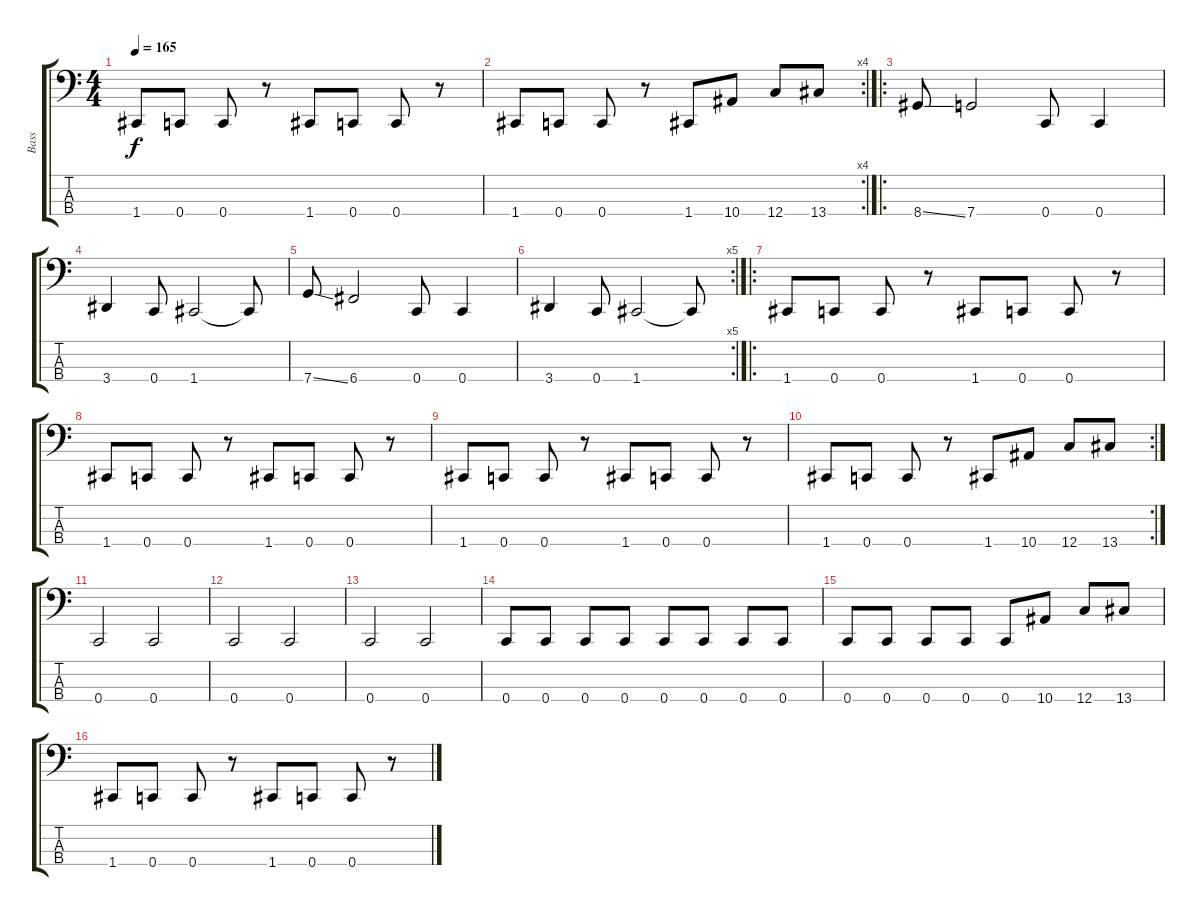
\track ("Bass" "Bass") {instrument electricbasspick}
\staff {score tabs}
\tuning (F2 C2 G1 C1) {hide}
\ts (4 4)
\tempo 165
\clef f4
\ks c
1.4.8{dy f} 0.4.8 0.4.8 r.8 1.4.8 0.4.8 0.4.8 r.8 |
\rc 4
1.4.8 0.4.8 0.4.8 r.8 1.4.8 10.4.8 12.4.8 13.4.8 |
\ro
8.4{ss}.8 7.4.2 0.4.8 0.4.4 |
3.4.4 0.4.8 1.4.2 1.4{t}.8 |
7.4{ss}.8 6.4.2 0.4.8 0.4.4 |
\rc 5
3.4.4 0.4.8 1.4.2 1.4{t}.8 |
\ro
1.4.8 0.4.8 0.4.8 r.8 1.4.8 0.4.8 0.4.8 r.8 |
1.4.8 0.4.8 0.4.8 r.8 1.4.8 0.4.8 0.4.8 r.8 |
1.4.8 0.4.8 0.4.8 r.8 1.4.8 0.4.8 0.4.8 r.8 |
\rc 2
1.4.8 0.4.8 0.4.8 r.8 1.4.8 10.4.8 12.4.8 13.4.8 |
0.4.2 0.4.2 |
0.4.2 0.4.2 |
0.4.2 0.4.2 |
0.4.8 0.4.8 0.4.8 0.4.8 0.4.8 0.4.8 0.4.8 0.4.8 |
0.4.8 0.4.8 0.4.8 0.4.8 0.4.8 10.4.8 12.4.8 13.4.8 |
1.4.8 0.4.8 0.4.8 r.8 1.4.8 0.4.8 0.4.8 r.8
